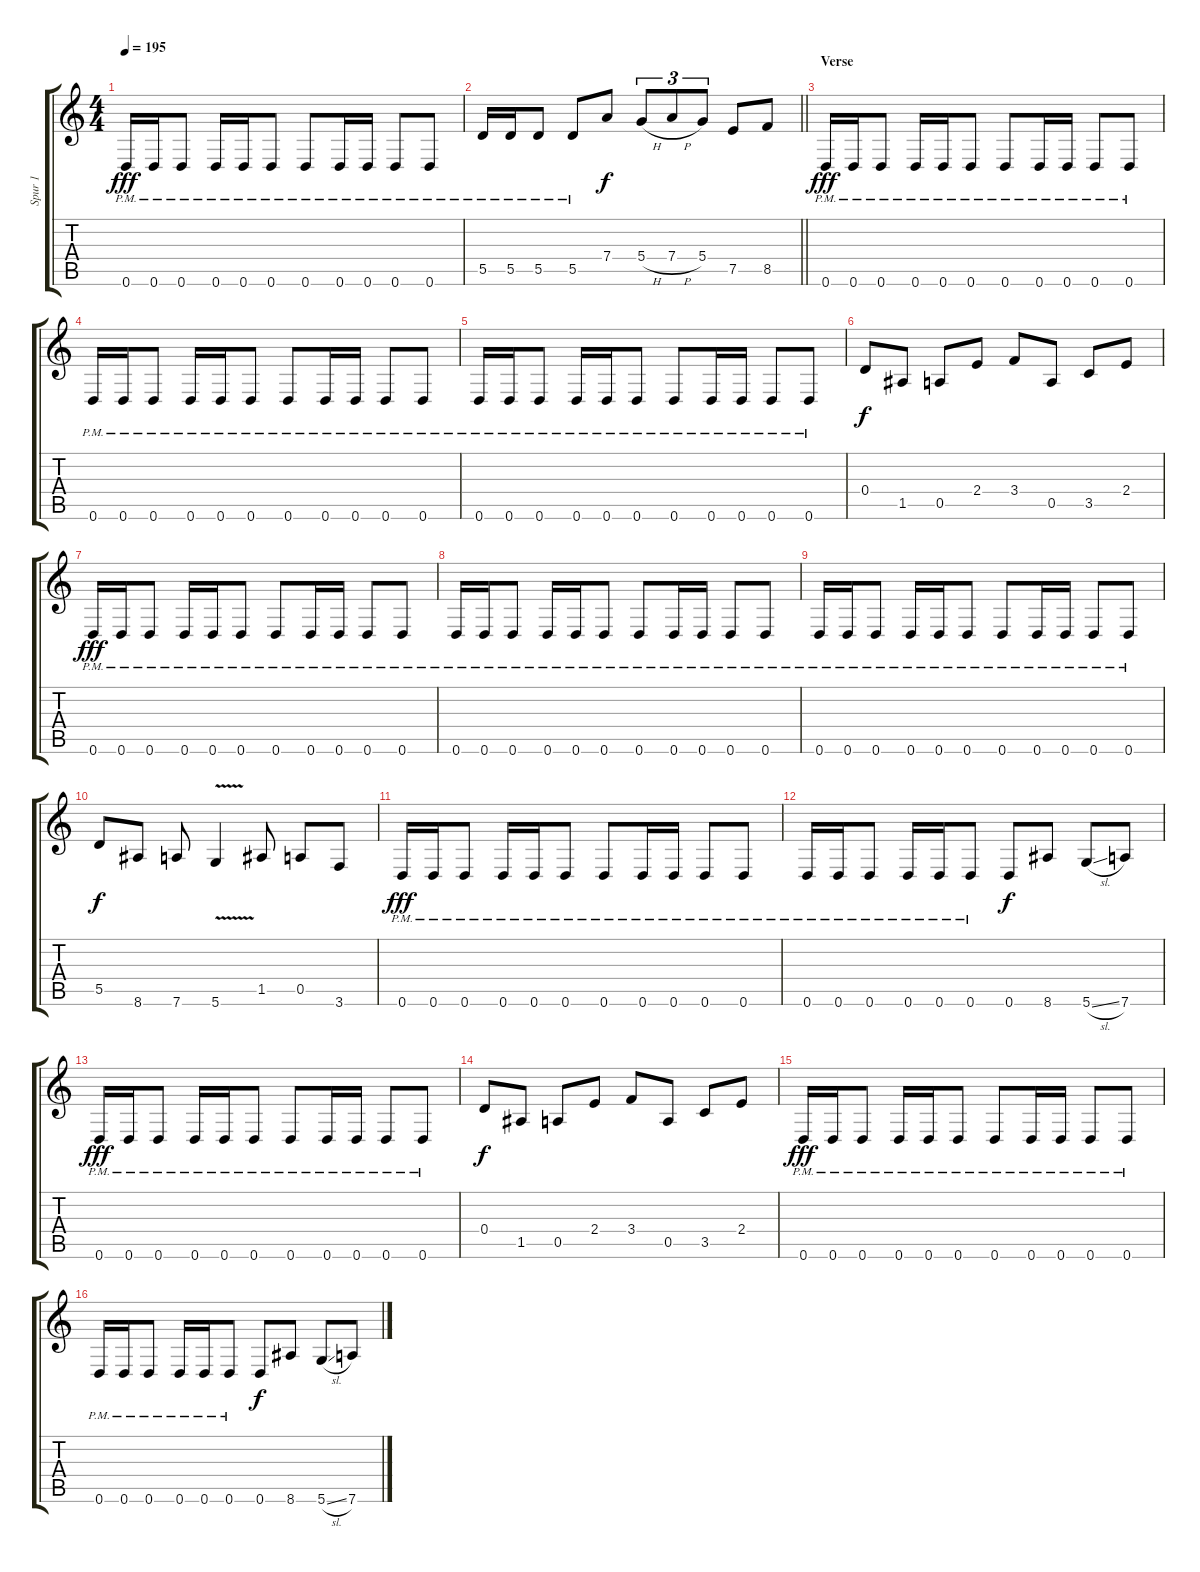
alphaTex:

\track ("Spur 1" "Spur 1") {instrument distortionguitar}
\staff {score tabs}
\tuning (E4 B3 G3 D3 A2 D2) {hide}
\ts (4 4)
\tempo 195
\clef g2
\ks c
0.6{pm}.16{dy fff} 0.6{pm}.16 0.6{pm}.8 0.6{pm}.16 0.6{pm}.16 0.6{pm}.8 0.6{pm}.8 0.6{pm}.16 0.6{pm}.16 0.6{pm}.8 0.6{pm}.8 |
\barLineRight lightlight
5.5{pm}.16 5.5{pm}.16 5.5{pm}.8 5.5{pm}.8 7.4.8{dy f} 5.4{h}.8{tu (3 2)} 7.4{h}.8{tu (3 2)} 5.4.8{tu (3 2)} 7.5.8 8.5.8 |
\section ("" "Verse")
0.6{pm}.16{dy fff} 0.6{pm}.16 0.6{pm}.8 0.6{pm}.16 0.6{pm}.16 0.6{pm}.8 0.6{pm}.8 0.6{pm}.16 0.6{pm}.16 0.6{pm}.8 0.6{pm}.8 |
0.6{pm}.16 0.6{pm}.16 0.6{pm}.8 0.6{pm}.16 0.6{pm}.16 0.6{pm}.8 0.6{pm}.8 0.6{pm}.16 0.6{pm}.16 0.6{pm}.8 0.6{pm}.8 |
0.6{pm}.16 0.6{pm}.16 0.6{pm}.8 0.6{pm}.16 0.6{pm}.16 0.6{pm}.8 0.6{pm}.8 0.6{pm}.16 0.6{pm}.16 0.6{pm}.8 0.6{pm}.8 |
0.4.8{dy f} 1.5.8 0.5.8 2.4.8 3.4.8 0.5.8 3.5.8 2.4.8 |
0.6{pm}.16{dy fff} 0.6{pm}.16 0.6{pm}.8 0.6{pm}.16 0.6{pm}.16 0.6{pm}.8 0.6{pm}.8 0.6{pm}.16 0.6{pm}.16 0.6{pm}.8 0.6{pm}.8 |
0.6{pm}.16 0.6{pm}.16 0.6{pm}.8 0.6{pm}.16 0.6{pm}.16 0.6{pm}.8 0.6{pm}.8 0.6{pm}.16 0.6{pm}.16 0.6{pm}.8 0.6{pm}.8 |
0.6{pm}.16 0.6{pm}.16 0.6{pm}.8 0.6{pm}.16 0.6{pm}.16 0.6{pm}.8 0.6{pm}.8 0.6{pm}.16 0.6{pm}.16 0.6{pm}.8 0.6{pm}.8 |
5.5.8{dy f} 8.6.8 7.6.8 5.6{v}.4 1.5.8 0.5.8 3.6.8 |
0.6{pm}.16{dy fff} 0.6{pm}.16 0.6{pm}.8 0.6{pm}.16 0.6{pm}.16 0.6{pm}.8 0.6{pm}.8 0.6{pm}.16 0.6{pm}.16 0.6{pm}.8 0.6{pm}.8 |
0.6{pm}.16 0.6{pm}.16 0.6{pm}.8 0.6{pm}.16 0.6{pm}.16 0.6{pm}.8 0.6.8{dy f} 8.6.8 5.6{sl}.8 7.6.8 |
0.6{pm}.16{dy fff} 0.6{pm}.16 0.6{pm}.8 0.6{pm}.16 0.6{pm}.16 0.6{pm}.8 0.6{pm}.8 0.6{pm}.16 0.6{pm}.16 0.6{pm}.8 0.6{pm}.8 |
0.4.8{dy f} 1.5.8 0.5.8 2.4.8 3.4.8 0.5.8 3.5.8 2.4.8 |
0.6{pm}.16{dy fff} 0.6{pm}.16 0.6{pm}.8 0.6{pm}.16 0.6{pm}.16 0.6{pm}.8 0.6{pm}.8 0.6{pm}.16 0.6{pm}.16 0.6{pm}.8 0.6{pm}.8 |
0.6{pm}.16 0.6{pm}.16 0.6{pm}.8 0.6{pm}.16 0.6{pm}.16 0.6{pm}.8 0.6.8{dy f} 8.6.8 5.6{sl}.8 7.6.8
